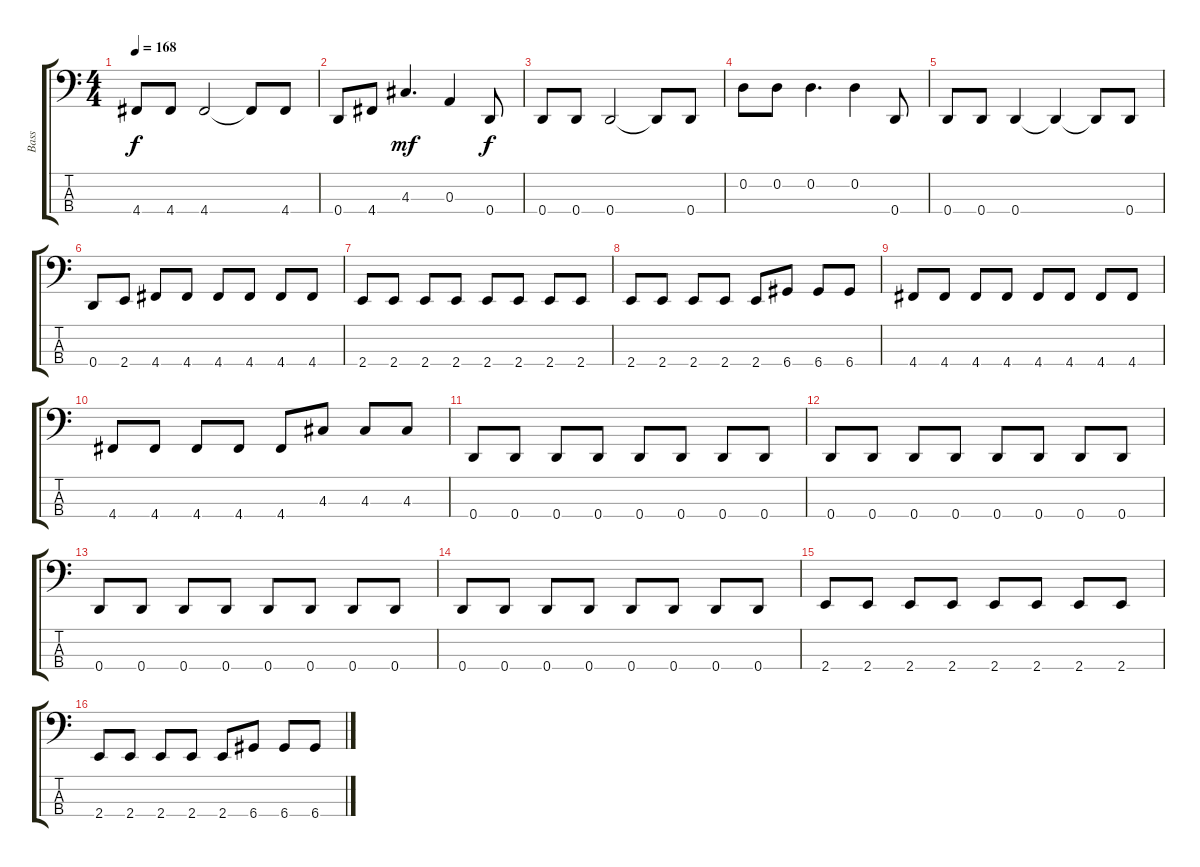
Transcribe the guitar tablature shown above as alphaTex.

\track ("Bass" "Bass") {instrument electricbassfinger}
\staff {score tabs}
\tuning (G2 D2 A1 D1) {hide}
\ts (4 4)
\tempo 168
\clef f4
\ks c
4.4.8{dy f} 4.4.8 4.4.2 4.4{t}.8 4.4.8 |
0.4.8 4.4.8 4.3.4{d dy mf} 0.3.4 0.4.8{dy f} |
0.4.8 0.4.8 0.4.2 0.4{t}.8 0.4.8 |
0.2.8 0.2.8 0.2.4{d} 0.2.4 0.4.8 |
0.4.8 0.4.8 0.4.4 0.4{t}.4 0.4{t}.8 0.4.8 |
0.4.8 2.4.8 4.4.8 4.4.8 4.4.8 4.4.8 4.4.8 4.4.8 |
2.4.8 2.4.8 2.4.8 2.4.8 2.4.8 2.4.8 2.4.8 2.4.8 |
2.4.8 2.4.8 2.4.8 2.4.8 2.4.8 6.4.8 6.4.8 6.4.8 |
4.4.8 4.4.8 4.4.8 4.4.8 4.4.8 4.4.8 4.4.8 4.4.8 |
4.4.8 4.4.8 4.4.8 4.4.8 4.4.8 4.3.8 4.3.8 4.3.8 |
0.4.8 0.4.8 0.4.8 0.4.8 0.4.8 0.4.8 0.4.8 0.4.8 |
0.4.8 0.4.8 0.4.8 0.4.8 0.4.8 0.4.8 0.4.8 0.4.8 |
0.4.8 0.4.8 0.4.8 0.4.8 0.4.8 0.4.8 0.4.8 0.4.8 |
0.4.8 0.4.8 0.4.8 0.4.8 0.4.8 0.4.8 0.4.8 0.4.8 |
2.4.8 2.4.8 2.4.8 2.4.8 2.4.8 2.4.8 2.4.8 2.4.8 |
2.4.8 2.4.8 2.4.8 2.4.8 2.4.8 6.4.8 6.4.8 6.4.8
